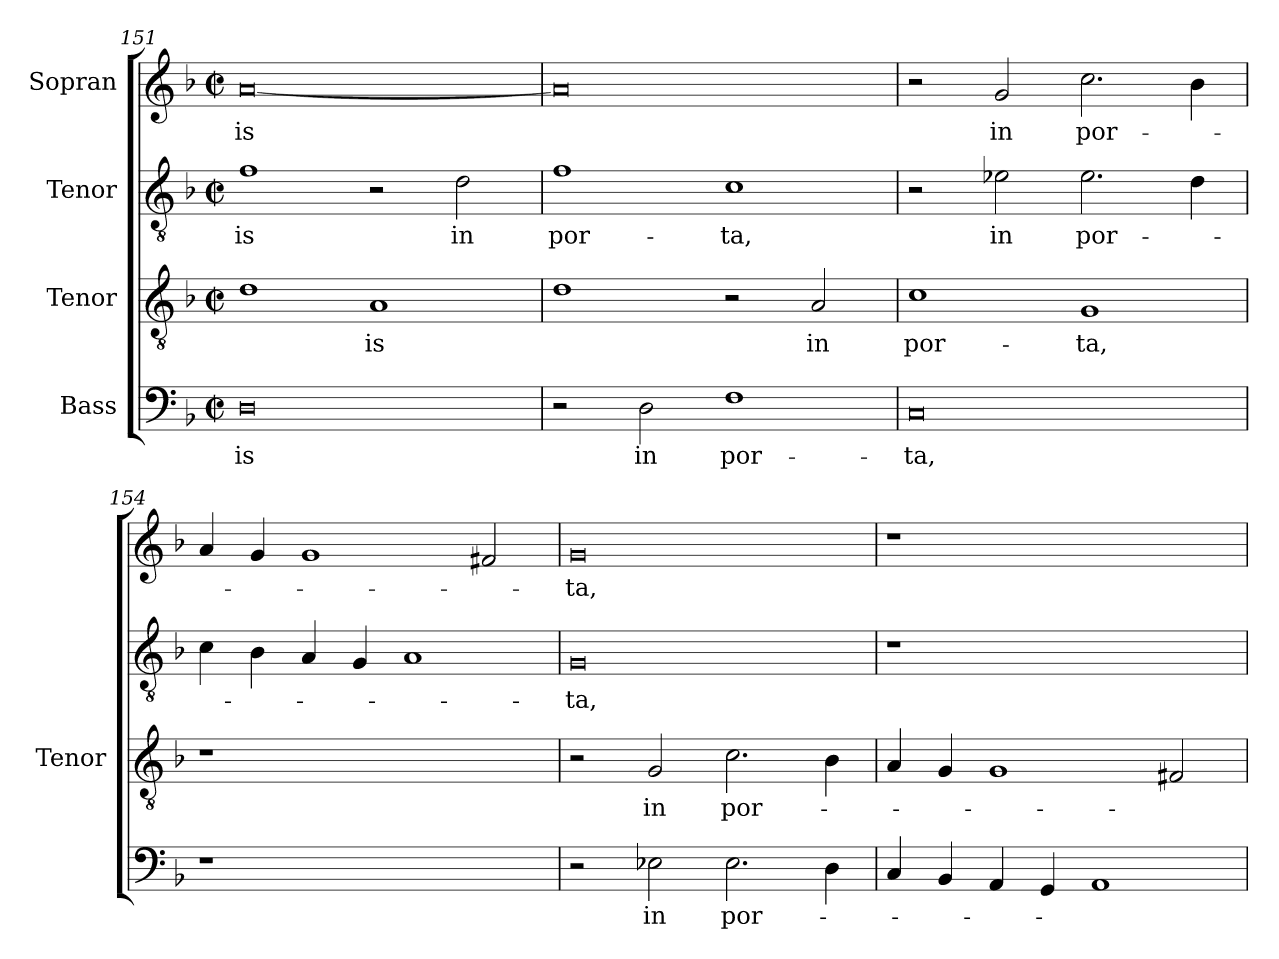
**kern	**text	**kern	**text	**kern	**text	**kern	**text
*part4	*part4	*part3	*part3	*part2	*part2	*part1	*part1
*staff4	*staff4	*staff3	*staff3	*staff2	*staff2	*staff1	*staff1
*I"Bass	*	*I"Tenor	*	*I"Tenor	*	*I"Sopran	*
*	*	*I'Tenor	*	*	*	*	*
*clefF4	*	*clefGv2	*	*clefGv2	*	*clefG2	*
*	*	*ITrd7c12	*	*ITrd7c12	*	*	*
*k[b-]	*	*k[b-]	*	*k[b-]	*	*k[b-]	*
*F:	*	*F:	*	*F:	*	*F:	*
*M2/2	*	*M2/2	*	*M2/2	*	*M2/2	*
*met(c|)	*	*met(c|)	*	*met(c|)	*	*met(c|)	*
=151	=151	=151	=151	=151	=151	=151	=151
!	!LO:LY:b:color=#000000	!	!	!	!	!	!
!	!	!	!	!	!LO:LY:b:color=#000000	!	!
!	!	!	!	!	!	!	!LO:LY:b:color=#000000
0Di	-is	1Di	.	1Fi	-is	[<0ai	-is
!	!	!	!LO:LY:b:color=#000000	!	!	!	!
.	.	1AAi	-is	2r	.	.	.
!	!	!	!	!	!LO:LY:b:color=#000000	!	!
.	.	.	.	2Di\	in	.	.
=152	=152	=152	=152	=152	=152	=152	=152
!	!	!	!	!	!LO:LY:b:color=#000000	!	!
2r	.	1Di	.	1Fi	por-	0ai]	.
!	!LO:LY:b:color=#000000	!	!	!	!	!	!
2Di\	in	.	.	.	.	.	.
!	!LO:LY:b:color=#000000	!	!	!	!	!	!
!	!	!	!	!	!LO:LY:b:color=#000000	!	!
1Fi	por-	2r	.	1Ci	-ta,	.	.
!	!	!	!LO:LY:b:color=#000000	!	!	!	!
.	.	2AAi/	in	.	.	.	.
!!LO:LB:g=z
=153	=153	=153	=153	=153	=153	=153	=153
!	!LO:LY:b:color=#000000	!	!	!	!	!	!
!	!	!	!LO:LY:b:color=#000000	!	!	!	!
0Ci	-ta,	1Ci	por-	2r	.	2r	.
!	!	!	!	!	!LO:LY:b:color=#000000	!	!
!	!	!	!	!	!	!	!LO:LY:b:color=#000000
.	.	.	.	2E-Xi\	in	2gi/	in
!	!	!	!LO:LY:b:color=#000000	!	!	!	!
!	!	!	!	!	!LO:LY:b:color=#000000	!	!
!	!	!	!	!	!	!	!LO:LY:b:color=#000000
.	.	1GGi	-ta,	2.E-i\	por-	2.cci\	por-
.	.	.	.	4Di\	.	4b-i\	.
=154	=154	=154	=154	=154	=154	=154	=154
!LO:N:vis=1	!	!LO:N:vis=1	!	!	!	!	!
1r	.	1r	.	4Ci\	.	4ai/	.
.	.	.	.	4BB-i\	.	4gi/	.
.	.	.	.	4AAi/	.	1gi	.
.	.	.	.	4GGi/	.	.	.
1ryy	.	1ryy	.	1AAi	.	.	.
.	.	.	.	.	.	2f#Xi/	.
=155	=155	=155	=155	=155	=155	=155	=155
!	!	!	!	!	!LO:LY:b:color=#000000	!	!
!	!	!	!	!	!	!	!LO:LY:b:color=#000000
2r	.	2r	.	0GGi	-ta,	0gi	-ta,
!	!LO:LY:b:color=#000000	!	!	!	!	!	!
!	!	!	!LO:LY:b:color=#000000	!	!	!	!
2E-Xi\	in	2GGi/	in	.	.	.	.
!	!LO:LY:b:color=#000000	!	!	!	!	!	!
!	!	!	!LO:LY:b:color=#000000	!	!	!	!
2.E-i\	por-	2.Ci\	por-	.	.	.	.
4Di\	.	4BB-i\	.	.	.	.	.
=156	=156	=156	=156	=156	=156	=156	=156
!	!	!	!	!LO:N:vis=1	!	!LO:N:vis=1	!
4Ci/	.	4AAi/	.	1r	.	1r	.
4BB-i/	.	4GGi/	.	.	.	.	.
4AAi/	.	1GGi	.	.	.	.	.
4GGi/	.	.	.	.	.	.	.
1AAi	.	.	.	1ryy	.	1ryy	.
.	.	2FF#Xi/	.	.	.	.	.
=	=	=	=	=	=	=	=
*-	*-	*-	*-	*-	*-	*-	*-
